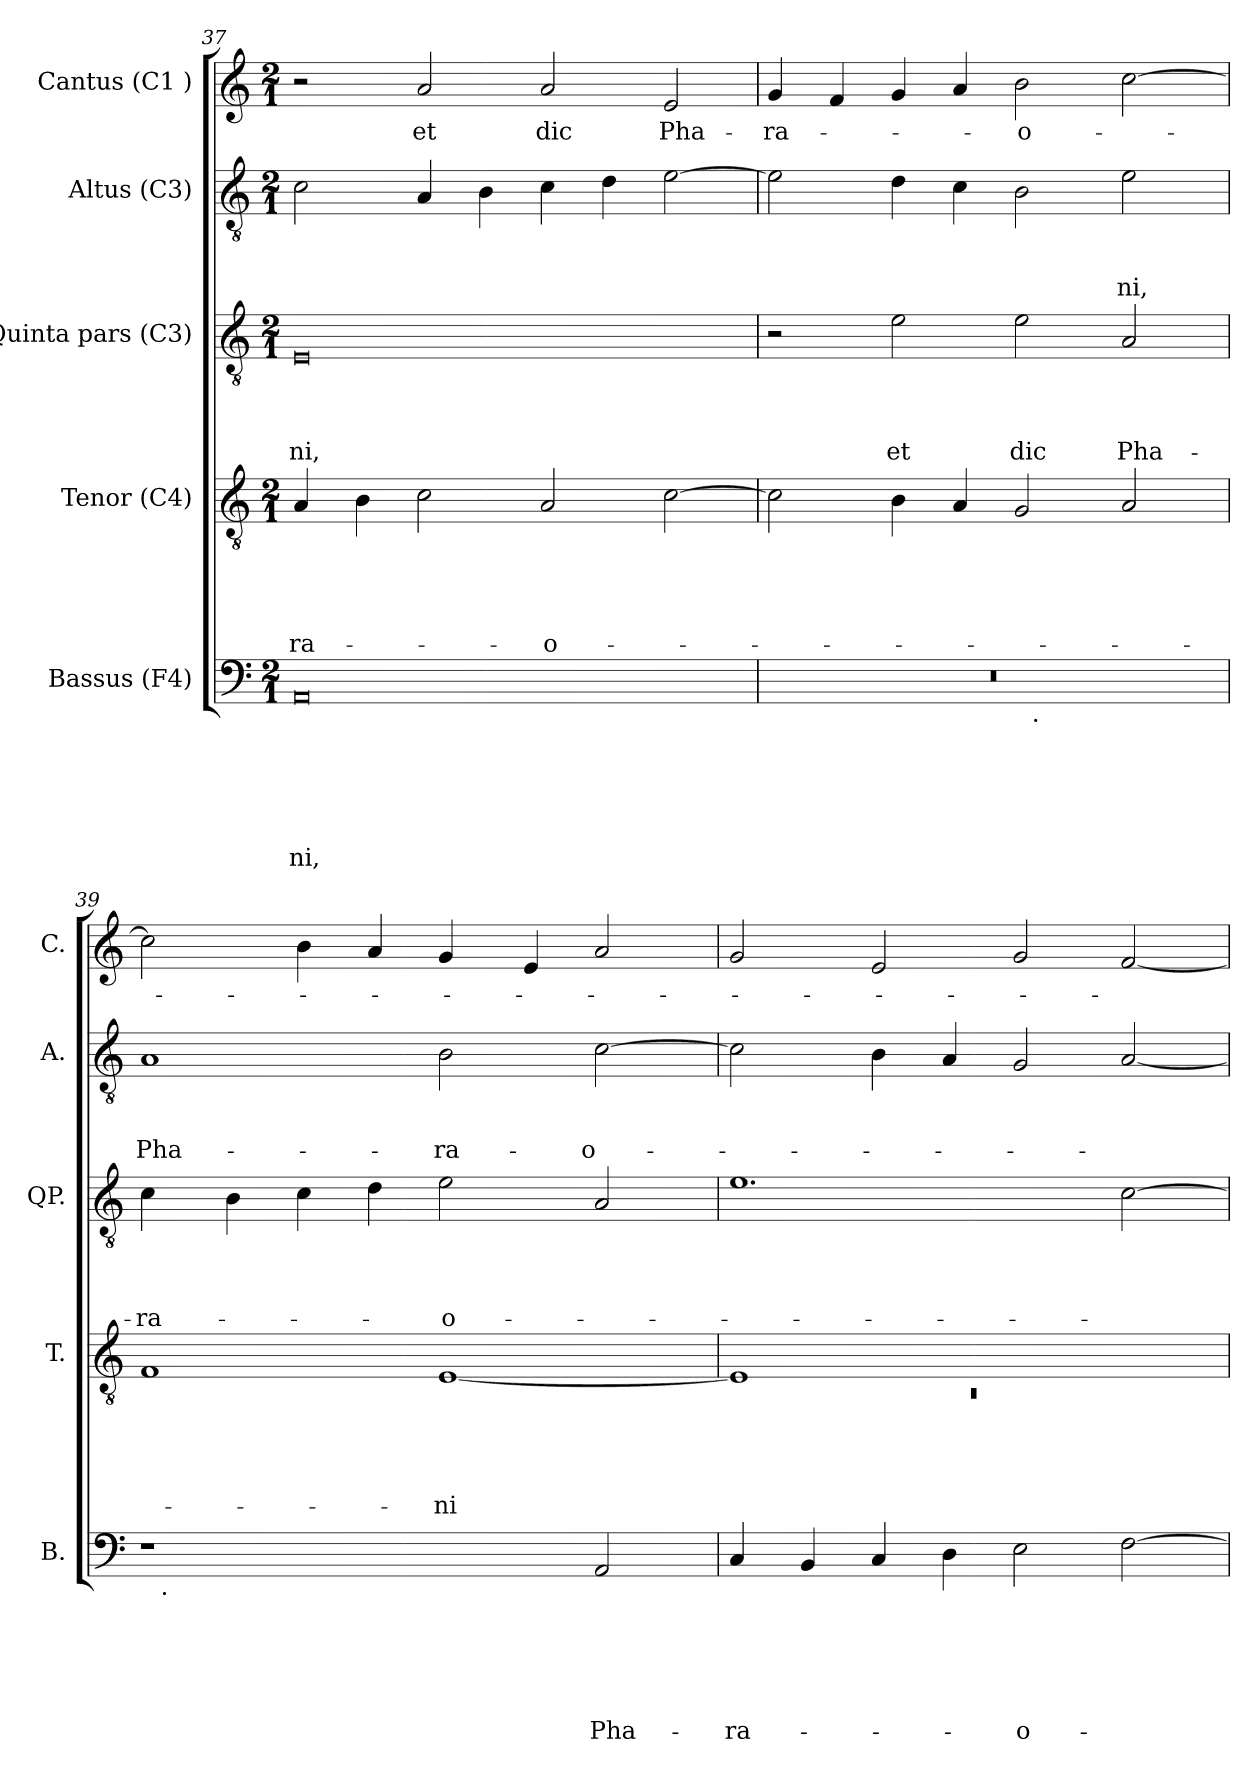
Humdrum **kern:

**kern	**text	**text	**text	**text	**text	**text	**kern	**text	**text	**text	**text	**text	**kern	**text	**text	**text	**text	**kern	**text	**text	**text	**kern	**text
*part5	*part5	*part5	*part5	*part5	*part5	*part5	*part4	*part4	*part4	*part4	*part4	*part4	*part3	*part3	*part3	*part3	*part3	*part2	*part2	*part2	*part2	*part1	*part1
*staff5	*staff5	*staff5	*staff5	*staff5	*staff5	*staff5	*staff4	*staff4	*staff4	*staff4	*staff4	*staff4	*staff3	*staff3	*staff3	*staff3	*staff3	*staff2	*staff2	*staff2	*staff2	*staff1	*staff1
*I"Bassus (F4)	*	*	*	*	*	*	*I"Tenor (C4)	*	*	*	*	*	*I"Quinta pars (C3)	*	*	*	*	*I"Altus (C3)	*	*	*	*I"Cantus (C1 )	*
*I'B.	*	*	*	*	*	*	*I'T.	*	*	*	*	*	*I'QP.	*	*	*	*	*I'A.	*	*	*	*I'C.	*
*clefF4	*	*	*	*	*	*	*clefGv2	*	*	*	*	*	*clefGv2	*	*	*	*	*clefGv2	*	*	*	*clefG2	*
*k[]	*	*	*	*	*	*	*k[]	*	*	*	*	*	*k[]	*	*	*	*	*k[]	*	*	*	*k[]	*
*C:	*	*	*	*	*	*	*C:	*	*	*	*	*	*C:	*	*	*	*	*C:	*	*	*	*C:	*
*M2/1	*	*	*	*	*	*	*M2/1	*	*	*	*	*	*M2/1	*	*	*	*	*M2/1	*	*	*	*M2/1	*
=37	=37	=37	=37	=37	=37	=37	=37	=37	=37	=37	=37	=37	=37	=37	=37	=37	=37	=37	=37	=37	=37	=37	=37
!	!	!	!	!	!	!LO:LY:b	!	!	!	!	!	!LO:LY:b	!	!	!	!	!LO:LY:b	!	!	!	!	!	!
0AA	.	.	.	.	.	-ni,	4A/	.	.	.	.	-ra-	0E	.	.	.	-ni,	2c\	.	.	.	2r	.
.	.	.	.	.	.	.	4B\	.	.	.	.	.	.	.	.	.	.	.	.	.	.	.	.
!	!	!	!	!	!	!	!	!	!	!	!	!	!	!	!	!	!	!	!	!	!	!	!LO:LY:b
.	.	.	.	.	.	.	2c\	.	.	.	.	.	.	.	.	.	.	4A/	.	.	.	2a/	et
.	.	.	.	.	.	.	.	.	.	.	.	.	.	.	.	.	.	4B\	.	.	.	.	.
!	!	!	!	!	!	!	!	!	!	!	!	!LO:LY:b	!	!	!	!	!	!	!	!	!	!	!LO:LY:b
.	.	.	.	.	.	.	2A/	.	.	.	.	-o-	.	.	.	.	.	4c\	.	.	.	2a/	dic
.	.	.	.	.	.	.	.	.	.	.	.	.	.	.	.	.	.	4d\	.	.	.	.	.
!	!	!	!	!	!	!	!	!	!	!	!	!	!	!	!	!	!	!	!	!	!	!	!LO:LY:b
.	.	.	.	.	.	.	[<2c\	.	.	.	.	.	.	.	.	.	.	[<2e\	.	.	.	2e/	Pha-
!!LO:LB:g=z
=38	=38	=38	=38	=38	=38	=38	=38	=38	=38	=38	=38	=38	=38	=38	=38	=38	=38	=38	=38	=38	=38	=38	=38
!	!	!	!	!	!	!	!	!	!	!	!	!	!	!	!	!	!	!	!	!	!	!	!LO:LY:b
*^	*	*	*	*	*	*	*	*	*	*	*	*	*	*	*	*	*	*	*	*	*	*	*
0r	1ryy	.	.	.	.	.	.	2c\]	.	.	.	.	.	2r	.	.	.	.	2e\]	.	.	.	4g/	-ra-
.	.	.	.	.	.	.	.	.	.	.	.	.	.	.	.	.	.	.	.	.	.	.	4f/	.
!	!	!	!	!	!	!	!	!	!	!	!	!	!	!	!	!	!	!LO:LY:b	!	!	!	!	!	!
.	.	.	.	.	.	.	.	4B\	.	.	.	.	.	2e\	.	.	.	et	4d\	.	.	.	4g/	.
.	.	.	.	.	.	.	.	4A/	.	.	.	.	.	.	.	.	.	.	4c\	.	.	.	4a/	.
!	!	!	!	!	!	!	!	!	!	!	!	!	!	!	!	!	!	!LO:LY:b	!	!	!	!	!	!LO:LY:b
.	32ryy	.	.	.	.	.	.	2G/	.	.	.	.	.	2e\	.	.	.	dic	2B\	.	.	.	2b\	-o-
!	!LO:TX:b:t=.	!	!	!	!	!	!	!	!	!	!	!	!	!	!	!	!	!	!	!	!	!	!	!
.	2ryy	.	.	.	.	.	.	.	.	.	.	.	.	.	.	.	.	.	.	.	.	.	.	.
!	!	!	!	!	!	!	!	!	!	!	!	!	!	!	!	!	!	!LO:LY:b	!	!	!	!LO:LY:b	!	!
.	.	.	.	.	.	.	.	2A/	.	.	.	.	.	2A/	.	.	.	Pha-	2e\	.	.	-ni,	[>2cc\	.
.	4...ryy	.	.	.	.	.	.	.	.	.	.	.	.	.	.	.	.	.	.	.	.	.	.	.
=39	=39	=39	=39	=39	=39	=39	=39	=39	=39	=39	=39	=39	=39	=39	=39	=39	=39	=39	=39	=39	=39	=39	=39	=39
!	!	!	!	!	!	!	!	!	!	!	!	!	!	!	!	!	!	!LO:LY:b	!	!	!	!LO:LY:b	!	!
1r	32ryy	.	.	.	.	.	.	1F	.	.	.	.	.	4c\	.	.	.	-ra-	1A	.	.	Pha-	2cc\]	.
!	!LO:TX:b:t=.	!	!	!	!	!	!	!	!	!	!	!	!	!	!	!	!	!	!	!	!	!	!	!
.	1ryy	.	.	.	.	.	.	.	.	.	.	.	.	.	.	.	.	.	.	.	.	.	.	.
.	.	.	.	.	.	.	.	.	.	.	.	.	.	4B\	.	.	.	.	.	.	.	.	.	.
.	.	.	.	.	.	.	.	.	.	.	.	.	.	4c\	.	.	.	.	.	.	.	.	4b\	.
.	.	.	.	.	.	.	.	.	.	.	.	.	.	4d\	.	.	.	.	.	.	.	.	4a/	.
!	!	!	!	!	!	!	!	!	!	!	!	!	!LO:LY:b	!	!	!	!	!LO:LY:b	!	!	!	!LO:LY:b	!	!
2ryy	.	.	.	.	.	.	.	[<1E	.	.	.	.	-ni	2e\	.	.	.	-o-	2B\	.	.	-ra-	4g/	.
.	2ryy	.	.	.	.	.	.	.	.	.	.	.	.	.	.	.	.	.	.	.	.	.	.	.
.	.	.	.	.	.	.	.	.	.	.	.	.	.	.	.	.	.	.	.	.	.	.	4e/	.
!	!	!	!	!	!	!	!LO:LY:b	!	!	!	!	!	!	!	!	!	!	!	!	!	!	!LO:LY:b	!	!
2AA/	.	.	.	.	.	.	Pha-	.	.	.	.	.	.	2A/	.	.	.	.	[>2c\	.	.	-o-	2a/	.
.	4...ryy	.	.	.	.	.	.	.	.	.	.	.	.	.	.	.	.	.	.	.	.	.	.	.
=40	=40	=40	=40	=40	=40	=40	=40	=40	=40	=40	=40	=40	=40	=40	=40	=40	=40	=40	=40	=40	=40	=40	=40	=40
*	*	*	*	*	*	*	*	*^	*	*	*	*	*	*	*	*	*	*	*	*	*	*	*	*
!	!	!	!	!	!	!	!LO:LY:b	!	!LO:N:vis=1	!	!	!	!	!	!	!	!	!	!	!	!	!	!	!	!
*v	*v	*	*	*	*	*	*	*	*	*	*	*	*	*	*	*	*	*	*	*	*	*	*	*	*
4C/	.	.	.	.	.	-ra-	1E]	0rC	.	.	.	.	.	1.e	.	.	.	.	2c\]	.	.	.	2g/	.
4BB/	.	.	.	.	.	.	.	.	.	.	.	.	.	.	.	.	.	.	.	.	.	.	.	.
4C/	.	.	.	.	.	.	.	.	.	.	.	.	.	.	.	.	.	.	4B\	.	.	.	2e/	.
4D\	.	.	.	.	.	.	.	.	.	.	.	.	.	.	.	.	.	.	4A/	.	.	.	.	.
!	!	!	!	!	!	!LO:LY:b	!	!	!	!	!	!	!	!	!	!	!	!	!	!	!	!	!	!
2E\	.	.	.	.	.	-o-	1ryy	.	.	.	.	.	.	.	.	.	.	.	2G/	.	.	.	2g/	.
[>2F\	.	.	.	.	.	.	.	.	.	.	.	.	.	[>2c\	.	.	.	.	[<2A/	.	.	.	[<2f/	.
*	*	*	*	*	*	*	*v	*v	*	*	*	*	*	*	*	*	*	*	*	*	*	*	*	*
=	=	=	=	=	=	=	=	=	=	=	=	=	=	=	=	=	=	=	=	=	=	=	=
*-	*-	*-	*-	*-	*-	*-	*-	*-	*-	*-	*-	*-	*-	*-	*-	*-	*-	*-	*-	*-	*-	*-	*-
